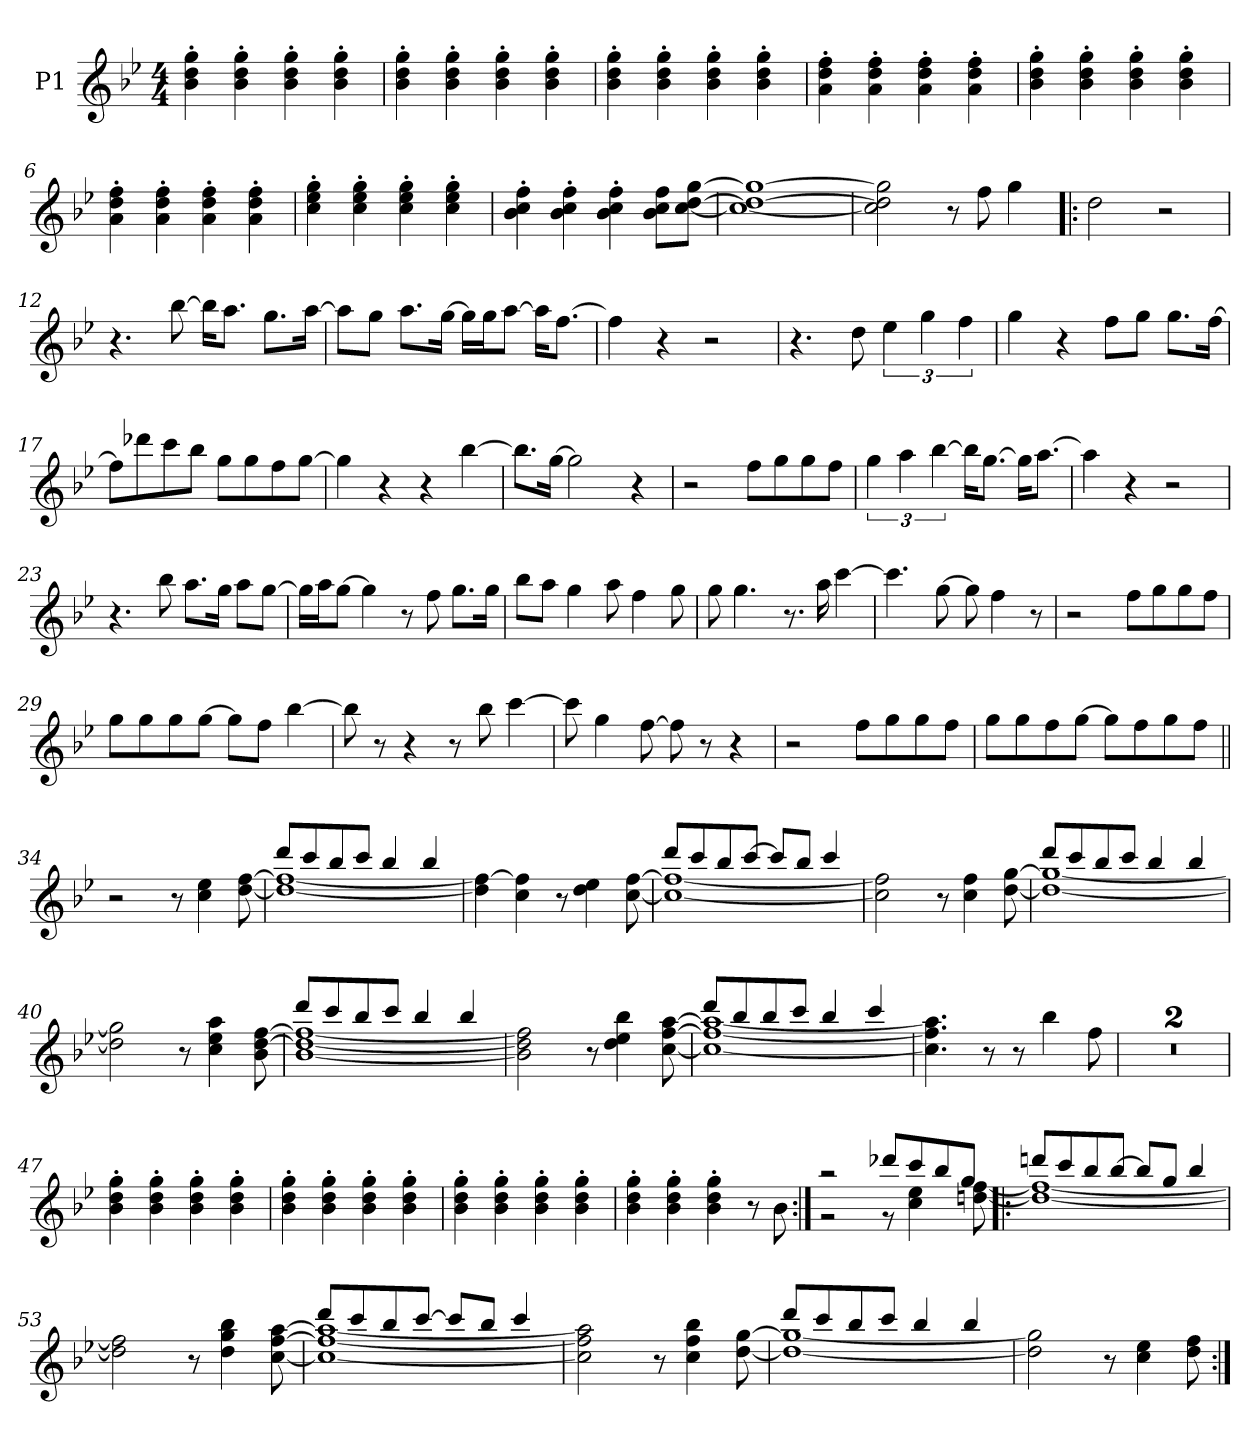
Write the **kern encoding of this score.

**kern
*part1
*staff1
*I"P1
*clefG2
*k[b-e-]
*g:
*M4/4
*MM131
=1
4b-\' 4dd\' 4gg\'
4b-\' 4dd\' 4gg\'
4b-\' 4dd\' 4gg\'
4b-\' 4dd\' 4gg\'
=2
4b-\' 4dd\' 4gg\'
4b-\' 4dd\' 4gg\'
4b-\' 4dd\' 4gg\'
4b-\' 4dd\' 4gg\'
=3
4b-\' 4dd\' 4gg\'
4b-\' 4dd\' 4gg\'
4b-\' 4dd\' 4gg\'
4b-\' 4dd\' 4gg\'
=4
4a\' 4dd\' 4ff\'
4a\' 4dd\' 4ff\'
4a\' 4dd\' 4ff\'
4a\' 4dd\' 4ff\'
=5
4b-\' 4dd\' 4gg\'
4b-\' 4dd\' 4gg\'
4b-\' 4dd\' 4gg\'
4b-\' 4dd\' 4gg\'
=6
4a\' 4dd\' 4ff\'
4a\' 4dd\' 4ff\'
4a\' 4dd\' 4ff\'
4a\' 4dd\' 4ff\'
=7
4cc\' 4ee-\' 4gg\'
4cc\' 4ee-\' 4gg\'
4cc\' 4ee-\' 4gg\'
4cc\' 4ee-\' 4gg\'
!!LO:LB:g=z
=8
4b-\' 4cc\' 4ff\'
4b-\' 4cc\' 4ff\'
4b-\' 4cc\' 4ff\'
8b-\ 8cc\ 8ff\L
[<8cc\ [>8dd\ [>8gg\J
=9
1cc_ 1dd_ 1gg_
=10
2cc\] 2dd\] 2gg\]
8r
8ff\
4gg\
=11!|:
2dd\
2r
=12
4.r
[>8bb-\
16bb-\KL]
8.aa\J
8.gg\L
[>16aa\Jk
=13
8aa\L]
8gg\J
8.aa\L
[>16gg\Jk
16gg\LL]
16gg\J
[>8aa\J
16aa\KL]
[>8.ff\J
!!LO:LB:g=z
=14
4ff\]
4r
2r
=15
4.r
8dd\
6ee-\
6gg\
6ff\
=16
4gg\
4r
8ff\L
8gg\J
8.gg\L
[>16ff\Jk
=17
8ff\L]
8ddd-X\
8ccc\
8bb-\J
8gg\L
8gg\
8ff\
[>8gg\J
=18
4gg\]
4r
4r
[>4bb-\
=19
8.bb-\L]
[>16gg\Jk
2gg\]
4r
!!LO:LB:g=z
=20
2r
8ff\L
8gg\
8gg\
8ff\J
=21
6gg\
6aa\
[>6bb-\
16bb-\KL]
[>8.gg\J
16gg\KL]
[>8.aa\J
=22
4aa\]
4r
2r
=23
4.r
8bb-\
8.aa\L
16gg\Jk
8aa\L
[>8gg\J
=24
16gg\LL]
16aa\J
[>8gg\J
4gg\]
8r
8ff\
8.gg\L
16gg\Jk
!!LO:LB:g=z
=25
8bb-\L
8aa\J
4gg\
8aa\
4ff\
8gg\
=26
8gg\
4.gg\
8.r
16aa\
[>4ccc\
=27
4.ccc\]
[>8gg\
8gg\]
4ff\
8r
=28
2r
8ff\L
8gg\
8gg\
8ff\J
=29
8gg\L
8gg\
8gg\
[>8gg\J
8gg\L]
8ff\J
[>4bb-\
!!LO:LB:g=z
=30
8bb-\]
8r
4r
8r
8bb-\
[>4ccc\
=31
8ccc\]
4gg\
[>8ff\
8ff\]
8r
4r
=32
2r
8ff\L
8gg\
8gg\
8ff\J
=33
8gg\L
8gg\
8ff\
[>8gg\J
8gg\L]
8ff\
8gg\
8ff\J
=34||
2r
8r
4cc\ 4ee-\
[<8dd\ [>8ff\
=35
*^
8ddd/L	1dd_ 1ff_
8ccc/	.
8bb-/	.
8ccc/J	.
4bb-/	.
4bb-/	.
*v	*v
!!LO:LB:g=z
=36
4dd\] 4ff\_
4cc\ 4ff\]
8r
4dd\ 4ee-\
[<8cc\ [>8ff\
=37
*^
8ddd/L	1cc_ 1ff_
8ccc/	.
8bb-/	.
[>8ccc/J	.
8ccc/L]	.
8bb-/J	.
4ccc/	.
*v	*v
=38
2cc\] 2ff\]
8r
4cc\ 4ff\
[<8dd\ [>8gg\
=39
*^
8ddd/L	1dd_ 1gg_
8ccc/	.
8bb-/	.
8ccc/J	.
4bb-/	.
4bb-/	.
*v	*v
=40
2dd\] 2gg\]
8r
4cc\ 4ee-\ 4aa\
8b-\ [<8dd\ [>8ff\
!!LO:LB:g=z
=41
*^
8ddd/L	[<1b- 1dd_ 1ff_
8ccc/	.
8bb-/	.
8ccc/J	.
4bb-/	.
4bb-/	.
*v	*v
=42
2b-\] 2dd\] 2ff\]
8r
4dd\ 4ee-\ 4bb-\
[<8cc\ [>8ff\ [>8aa\
=43
*^
8ddd/L	1cc_ 1ff_ 1aa_
8bb-/	.
8bb-/	.
8ccc/J	.
4bb-/	.
4ccc/	.
*v	*v
=44
4.cc\] 4.ff\] 4.aa\]
8r
8r
4bb-\
8ff\
=45
1r
=46
1r
=47
4b-\' 4dd\' 4gg\'
4b-\' 4dd\' 4gg\'
4b-\' 4dd\' 4gg\'
4b-\' 4dd\' 4gg\'
!!LO:LB:g=z
=48
4b-\' 4dd\' 4gg\'
4b-\' 4dd\' 4gg\'
4b-\' 4dd\' 4gg\'
4b-\' 4dd\' 4gg\'
=49
4b-\' 4dd\' 4gg\'
4b-\' 4dd\' 4gg\'
4b-\' 4dd\' 4gg\'
4b-\' 4dd\' 4gg\'
=50
4b-\' 4dd\' 4gg\'
4b-\' 4dd\' 4gg\'
4b-\' 4dd\' 4gg\'
8r
8b-\
=51:|!
*^
2r	2r
8ddd-X/L	8r
8ccc/	4cc\ 4ee-\
8bb-/	.
8gg/J	[<8ddn\ [<8ff\
=52!|:	=52!|:
8dddn/L	1dd_ 1ff_
8ccc/	.
8bb-/	.
[>8bb-/J	.
8bb-/L]	.
8gg/J	.
4bb-/	.
*v	*v
!!LO:LB:g=z
=53
2dd\] 2ff\]
8r
4dd\ 4gg\ 4bb-\
[<8cc\ [>8ff\ [>8aa\
=54
*^
8ddd/L	1cc_ 1ff_ 1aa_
8ccc/	.
8bb-/	.
[>8ccc/J	.
8ccc/L]	.
8bb-/J	.
4ccc/	.
*v	*v
=55
2cc\] 2ff\] 2aa\]
8r
4cc\ 4ff\ 4bb-\
[<8dd\ [>8gg\
=56
*^
8ddd/L	1dd_ 1gg_
8ccc/	.
8bb-/	.
8ccc/J	.
4bb-/	.
4bb-/	.
*v	*v
=57
2dd\] 2gg\]
8r
4cc\ 4ee-\
8dd\ 8ff\
=:|!
*-
